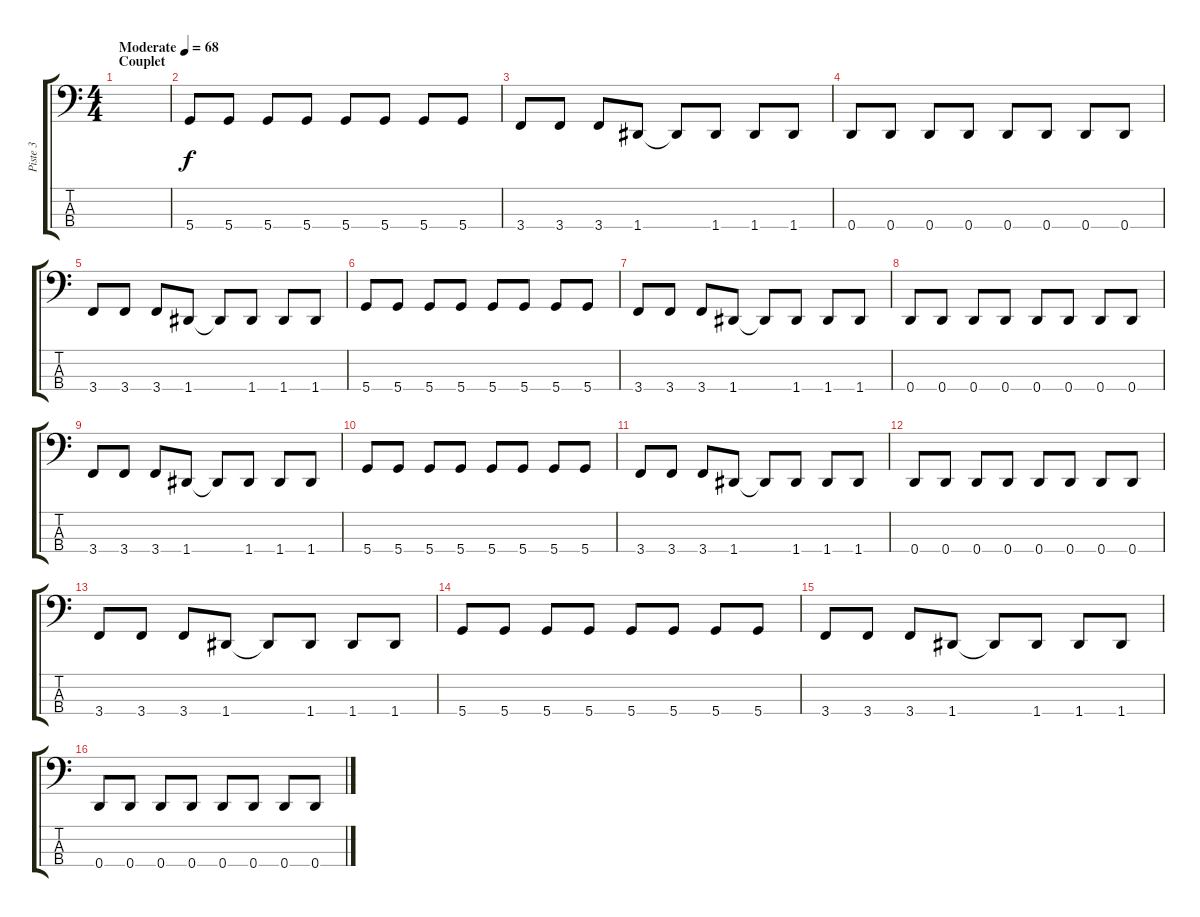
\track ("Piste 3" "Piste 3") {instrument electricbasspick}
\staff {score tabs}
\tuning (G2 D2 A1 D1) {hide}
\ts (4 4)
\section ("" "Couplet")
\tempo (68 "Moderate")
\clef f4
\ks c
|
5.4.8 5.4.8 5.4.8 5.4.8 5.4.8 5.4.8 5.4.8 5.4.8 |
3.4.8 3.4.8 3.4.8 1.4.8 1.4{t}.8 1.4.8 1.4.8 1.4.8 |
0.4.8 0.4.8 0.4.8 0.4.8 0.4.8 0.4.8 0.4.8 0.4.8 |
3.4.8 3.4.8 3.4.8 1.4.8 1.4{t}.8 1.4.8 1.4.8 1.4.8 |
5.4.8 5.4.8 5.4.8 5.4.8 5.4.8 5.4.8 5.4.8 5.4.8 |
3.4.8 3.4.8 3.4.8 1.4.8 1.4{t}.8 1.4.8 1.4.8 1.4.8 |
0.4.8 0.4.8 0.4.8 0.4.8 0.4.8 0.4.8 0.4.8 0.4.8 |
3.4.8 3.4.8 3.4.8 1.4.8 1.4{t}.8 1.4.8 1.4.8 1.4.8 |
5.4.8 5.4.8 5.4.8 5.4.8 5.4.8 5.4.8 5.4.8 5.4.8 |
3.4.8 3.4.8 3.4.8 1.4.8 1.4{t}.8 1.4.8 1.4.8 1.4.8 |
0.4.8 0.4.8 0.4.8 0.4.8 0.4.8 0.4.8 0.4.8 0.4.8 |
3.4.8 3.4.8 3.4.8 1.4.8 1.4{t}.8 1.4.8 1.4.8 1.4.8 |
5.4.8 5.4.8 5.4.8 5.4.8 5.4.8 5.4.8 5.4.8 5.4.8 |
3.4.8 3.4.8 3.4.8 1.4.8 1.4{t}.8 1.4.8 1.4.8 1.4.8 |
0.4.8 0.4.8 0.4.8 0.4.8 0.4.8 0.4.8 0.4.8 0.4.8
